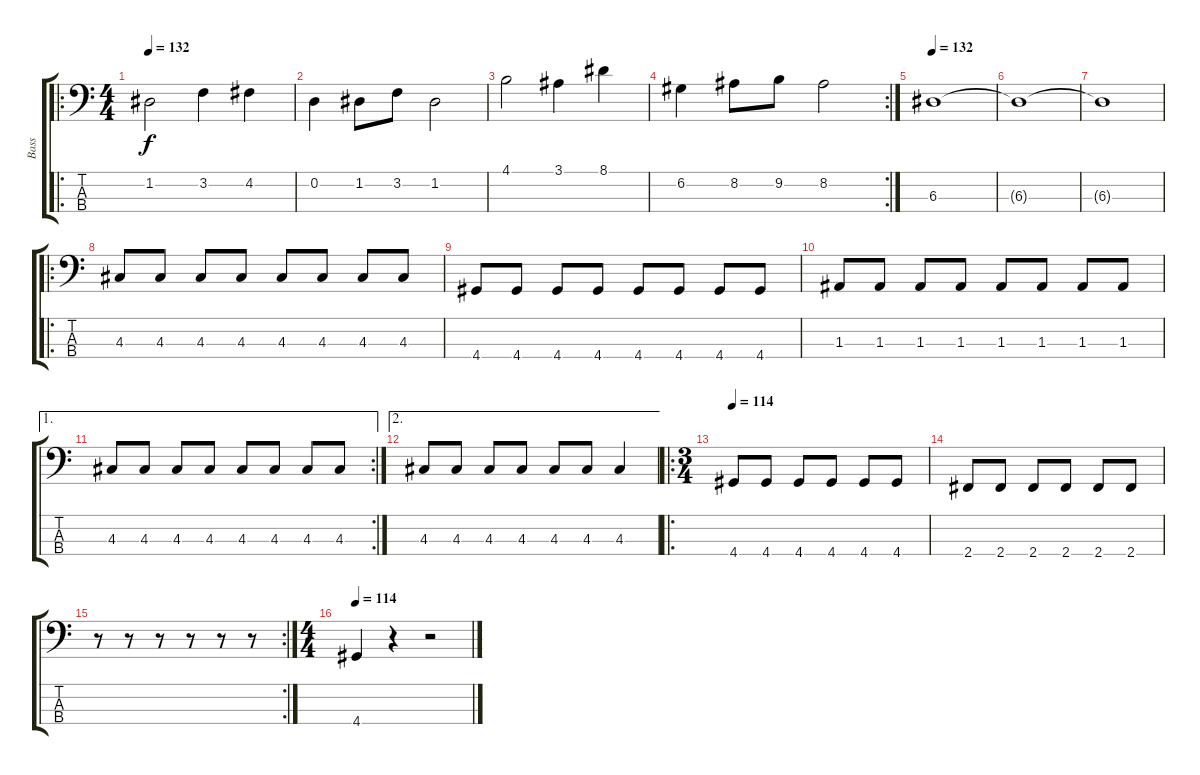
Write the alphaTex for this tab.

\track ("Bass" "Bass") {instrument electricbassfinger}
\staff {score tabs}
\tuning (G2 D2 A1 E1) {hide}
\ro
\ts (4 4)
\tempo 132
\tempo 80
\tempo 132
\clef f4
\ks c
1.2.2{dy f instrument electricbassfinger} 3.2.4 4.2.4 |
0.2.4 1.2.8 3.2.8 1.2.2 |
4.1.2 3.1.4 8.1.4 |
\rc 2
6.2.4 8.2.8 9.2.8 8.2.2 |
\tempo 132
6.3.1 |
6.3{t}.1 |
6.3{t}.1 |
\ro
4.3.8 4.3.8 4.3.8 4.3.8 4.3.8 4.3.8 4.3.8 4.3.8 |
4.4.8 4.4.8 4.4.8 4.4.8 4.4.8 4.4.8 4.4.8 4.4.8 |
1.3.8 1.3.8 1.3.8 1.3.8 1.3.8 1.3.8 1.3.8 1.3.8 |
\ae 1
\rc 2
4.3.8 4.3.8 4.3.8 4.3.8 4.3.8 4.3.8 4.3.8 4.3.8 |
\ae 2
4.3.8 4.3.8 4.3.8 4.3.8 4.3.8 4.3.8 4.3.4 |
\ro
\ts (3 4)
\tempo 114
4.4.8 4.4.8 4.4.8 4.4.8 4.4.8 4.4.8 |
2.4.8 2.4.8 2.4.8 2.4.8 2.4.8 2.4.8 |
\rc 2
r.8 r.8 r.8 r.8 r.8 r.8 |
\ts (4 4)
\tempo 114
4.4.4 r.4 r.2
